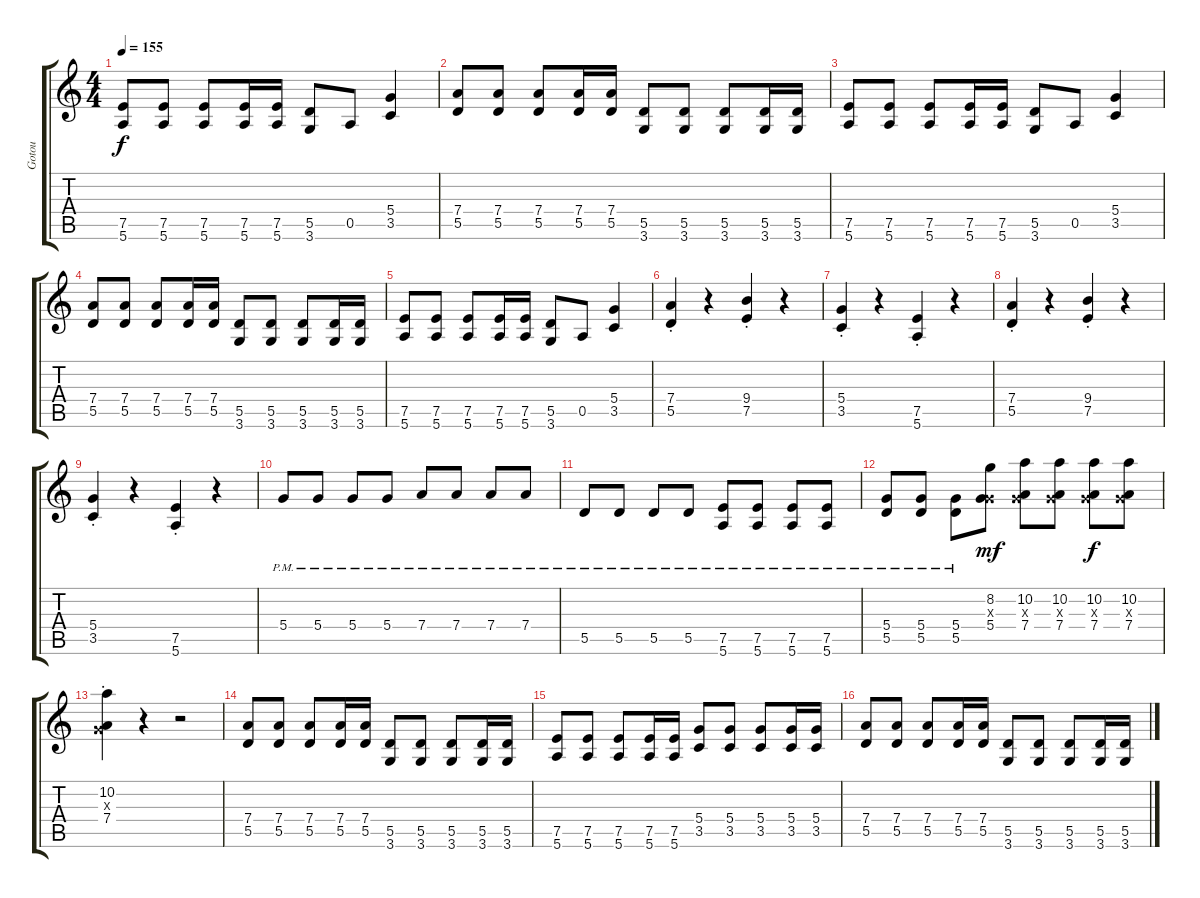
\track ("Gotou" "Gotou") {instrument distortionguitar}
\staff {score tabs}
\tuning (E4 B3 G3 D3 A2 E2) {hide}
\ts (4 4)
\tempo 155
\clef g2
\ks c
(7.5 5.6).8{dy f} (7.5 5.6).8 (7.5 5.6).8 (7.5 5.6).16 (7.5 5.6).16 (5.5 3.6).8 0.5.8 (5.4 3.5).4 |
(7.4 5.5).8 (7.4 5.5).8 (7.4 5.5).8 (7.4 5.5).16 (7.4 5.5).16 (5.5 3.6).8 (5.5 3.6).8 (5.5 3.6).8 (5.5 3.6).16 (5.5 3.6).16 |
(7.5 5.6).8 (7.5 5.6).8 (7.5 5.6).8 (7.5 5.6).16 (7.5 5.6).16 (5.5 3.6).8 0.5.8 (5.4 3.5).4 |
(7.4 5.5).8 (7.4 5.5).8 (7.4 5.5).8 (7.4 5.5).16 (7.4 5.5).16 (5.5 3.6).8 (5.5 3.6).8 (5.5 3.6).8 (5.5 3.6).16 (5.5 3.6).16 |
(7.5 5.6).8 (7.5 5.6).8 (7.5 5.6).8 (7.5 5.6).16 (7.5 5.6).16 (5.5 3.6).8 0.5.8 (5.4 3.5).4 |
(7.4{st} 5.5{st}).4 r.4 (9.4{st} 7.5{st}).4 r.4 |
(5.4{st} 3.5{st}).4 r.4 (7.5{st} 5.6{st}).4 r.4 |
(7.4{st} 5.5{st}).4 r.4 (9.4{st} 7.5{st}).4 r.4 |
(5.4{st} 3.5{st}).4 r.4 (7.5{st} 5.6{st}).4 r.4 |
5.4{pm}.8 5.4{pm}.8 5.4{pm}.8 5.4{pm}.8 7.4{pm}.8 7.4{pm}.8 7.4{pm}.8 7.4{pm}.8 |
5.5{pm}.8 5.5{pm}.8 5.5{pm}.8 5.5{pm}.8 (7.5{pm} 5.6{pm}).8 (7.5{pm} 5.6{pm}).8 (7.5{pm} 5.6{pm}).8 (7.5{pm} 5.6{pm}).8 |
(5.4{pm} 5.5{pm}).8 (5.4{pm} 5.5{pm}).8 (5.4{pm} 5.5).8 (8.2 0.3{x} 5.4).8{dy mf} (10.2 0.3{x} 7.4).8 (10.2 0.3{x} 7.4).8 (10.2 0.3{x} 7.4).8{dy f} (10.2 0.3{x} 7.4).8 |
(10.2{st} 0.3{x} 7.4{st}).4 r.4 r.2 |
(7.4 5.5).8 (7.4 5.5).8 (7.4 5.5).8 (7.4 5.5).16 (7.4 5.5).16 (5.5 3.6).8 (5.5 3.6).8 (5.5 3.6).8 (5.5 3.6).16 (5.5 3.6).16 |
(7.5 5.6).8 (7.5 5.6).8 (7.5 5.6).8 (7.5 5.6).16 (7.5 5.6).16 (5.4 3.5).8 (5.4 3.5).8 (5.4 3.5).8 (5.4 3.5).16 (5.4 3.5).16 |
(7.4 5.5).8 (7.4 5.5).8 (7.4 5.5).8 (7.4 5.5).16 (7.4 5.5).16 (5.5 3.6).8 (5.5 3.6).8 (5.5 3.6).8 (5.5 3.6).16 (5.5 3.6).16
